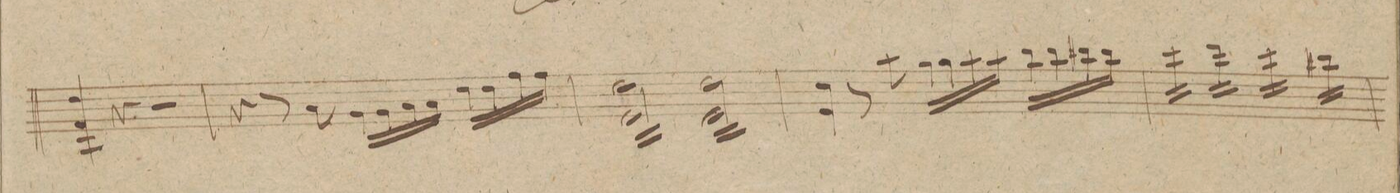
**kern	**dynam
*I"Violino IIdo	*
*clefG2	*
*k[f#c#g#]	*
*met(c|)	*
*M2/2	*
4A/ 4f# 4dd	.
4r	.
2r	.
=5	=5
4r	.
8r	.
8a\	.
16g#\LL	.
16g#\	.
16a\	.
16a\JJ	.
16dd\LL	.
16dd\	.
16ff#\	.
16ff#\JJ	.
=6	=6
*tremolo	*
*2\right	*
16e\LL 16dd	.
16e\ 16dd	.
16e\ 16dd	.
16e\ 16dd	.
16e\ 16dd	.
16e\ 16dd	.
16e\ 16dd	.
16e\JJ 16dd	.
16e\LL 16dd	.
16e\ 16dd	.
16e\ 16dd	.
16e\ 16dd	.
16e\ 16dd	.
16e\ 16dd	.
16e\ 16dd	.
16e\JJ 16dd	.
*Xtremolo	*
=7	=7
4e/ 4cc#	.
8r	.
8aa\	.
16gg#\LL	.
16gg#\	.
16aa\	.
16aa\JJ	.
16bb\LL	.
16bb\	.
16bb#X\	.
16bb#\JJ	.
=8	=8
*tremolo	*
16ccc#\LL	.
16ccc#\	.
16ccc#\	.
16ccc#\JJ	.
16ddd\LL	.
16ddd\	.
16ddd\	.
16ddd\JJ	.
16ccc#\LL	.
16ccc#\	.
16ccc#\	.
16ccc#\JJ	.
16bb#X\LL	.
16bb#\	.
16bb#\	.
16bb#\JJ	.
=9	=9
*-	*-
